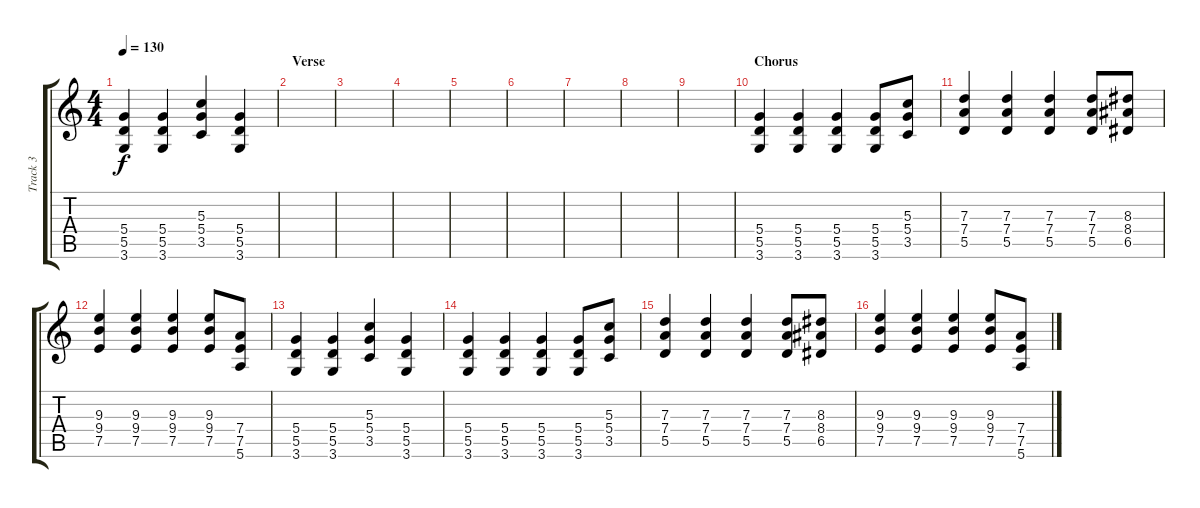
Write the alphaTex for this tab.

\track ("Track 3" "Track 3") {instrument overdrivenguitar}
\staff {score tabs}
\tuning (E4 B3 G3 D3 A2 E2) {hide}
\ts (4 4)
\tempo 130
\clef g2
\ks c
(5.4 5.5 3.6).4{dy f} (5.4 5.5 3.6).4 (5.3 5.4 3.5).4 (5.4 5.5 3.6).4 |
\section ("" "Verse")
|
|
|
|
|
|
|
|
\section ("" "Chorus")
(5.4 5.5 3.6).4 (5.4 5.5 3.6).4 (5.4 5.5 3.6).4 (5.4 5.5 3.6).8 (5.3 5.4 3.5).8 |
(7.3 7.4 5.5).4 (7.3 7.4 5.5).4 (7.3 7.4 5.5).4 (7.3 7.4 5.5).8 (8.3 8.4 6.5).8 |
(9.3 9.4 7.5).4 (9.3 9.4 7.5).4 (9.3 9.4 7.5).4 (9.3 9.4 7.5).8 (7.4 7.5 5.6).8 |
(5.4 5.5 3.6).4 (5.4 5.5 3.6).4 (5.3 5.4 3.5).4 (5.4 5.5 3.6).4 |
(5.4 5.5 3.6).4 (5.4 5.5 3.6).4 (5.4 5.5 3.6).4 (5.4 5.5 3.6).8 (5.3 5.4 3.5).8 |
(7.3 7.4 5.5).4 (7.3 7.4 5.5).4 (7.3 7.4 5.5).4 (7.3 7.4 5.5).8 (8.3 8.4 6.5).8 |
(9.3 9.4 7.5).4 (9.3 9.4 7.5).4 (9.3 9.4 7.5).4 (9.3 9.4 7.5).8 (7.4 7.5 5.6).8
